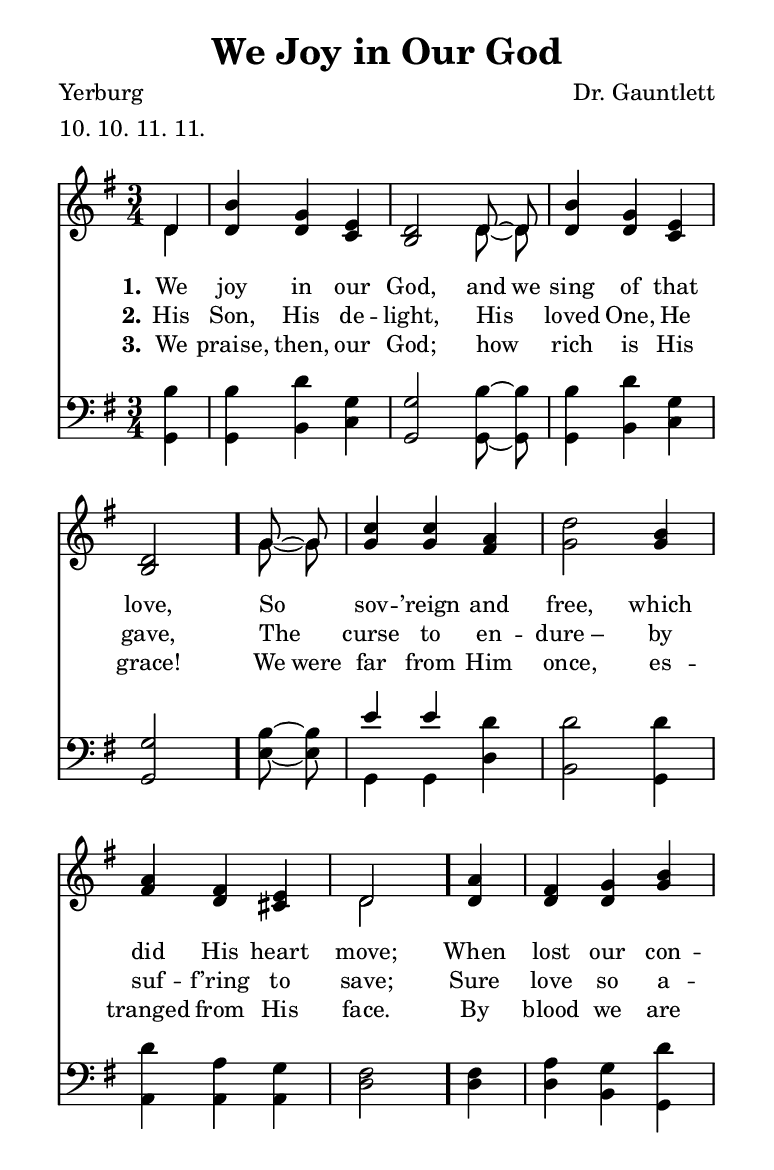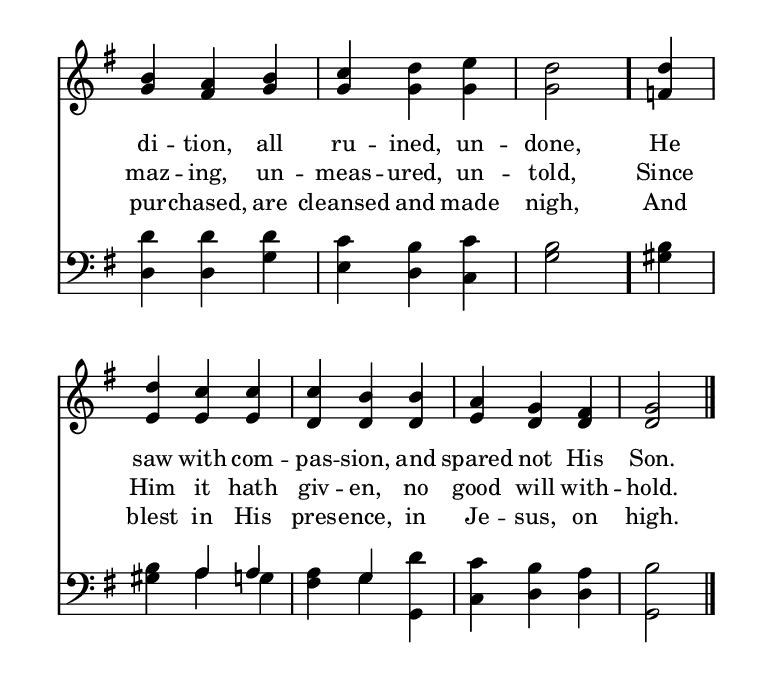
\include "common/global.ily"
\paper {
  \include "common/paper.ily"
  ragged-bottom = ##t
  systems-per-page = #(cond (is-eogsized 2) (#t #f))
  system-count = #(cond (is-eogsized 4) (#t #f))
}

\header{
  hymnnumber = "265"
  title = "We Joy in Our God"
  tunename = "Houghton"
  meter = "10. 10. 11. 11."
  poet = "Yerburg"
  composer = "Dr. Gauntlett"
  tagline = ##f
}

global = {
  \include "common/overrides.ily"
  \override Staff.TimeSignature.style = #'numbered
  \time 3/4
  \override Score.MetronomeMark.transparent = ##t % hide all fermata changes too
  \tempo 4=80
  \key g \major
  \partial 4
  \autoBeamOff
}

notesSoprano = {
\global
\relative c' {

  d4 | b' g e | d2 d8 ~ d | b'4 g e | d2 \eogbreak
  g8 ~ g | c4 c a | d2 b4 | a fis e | d2 \eogbreak
  a'4 | fis g b | b a b | c d e | d2 \eogbreak
  d4 | d c c | c b b | a g fis | g2

  \bar "|."

}
}

notesAlto = {
\global
\relative e' {

  d4 | d d c | b2 d8 ~ d | d4 d c | b2
  g'8 ~ g | g4 g fis | g2 g4 | fis d cis | d2
  d4 | d d g | g fis g | g g g | g2
  f4 | e e e | d d d | e d d | d2

}
}

notesTenor = {
\global
\relative a {

  b4 | b d g, | g2 b8 ~ b | b4 d g, | g2
  b8 ~ b | e4 e d | d2 d4 | d a g | fis2
  fis4 | a g d' | d d d | c b c | b2
  b4 | b a a | a g d' | c b a | b2

}
}

notesBass = {
\global
\relative f, {

  g4 | g b c | g2 g8 ~ g | g4 b c | g2
  e'8 ~ e | g,4 g d' | b2 g4 | a4 a a | d2
  d4 | d b g | d' d g | e d c | g'2
  gis4 | gis a g | fis g g, | c d d | g,2

}
}

wordsA = \lyricmode {
\set stanza = "1."

We joy in our God, \mon and we \moff sing of that love, \bar "."
So sov -- ’reign and free, which did His heart move; \bar "."
When lost our con -- di -- tion, all ru -- ined, un -- done, \bar "."
He saw with com -- pas -- sion, and spared not His Son. \bar "."

}

wordsB = \lyricmode {
\set stanza = "2."

His Son, His de -- light, His loved One, He gave,
The curse to en -- dure_– by suf -- f’ring to save;
Sure love so a -- maz -- ing, un -- meas -- ured, un -- told,
Since Him it hath giv -- en, no good will with -- hold.

}

wordsC = \lyricmode {
\set stanza = "3."

We praise, then, our God; how rich is His grace!
\mon We were \moff far from Him once, es -- tranged from His face.
By blood we are pur -- chased, are cleansed and made nigh,
And blest in His pres -- ence, in Je -- sus, on high.

}

\score {
  \context ChoirStaff <<
    \context Staff = upper <<
      \set Staff.autoBeaming = ##f
      \set ChoirStaff.systemStartDelimiter = #'SystemStartBar
      \set ChoirStaff.printPartCombineTexts = ##f
      \partcombine #'(2 . 11) \notesSoprano \notesAlto
      \context NullVoice = sopranos { \voiceOne << \notesSoprano >> }
      \context Lyrics = one   \lyricsto sopranos \wordsA
      \context Lyrics = two   \lyricsto sopranos \wordsB
      \context Lyrics = three \lyricsto sopranos \wordsC
    >>
    \context Staff = men <<
      \set Staff.autoBeaming = ##f
      \clef bass
      \set ChoirStaff.printPartCombineTexts = ##f
      \partcombine #'(2 . 11) \notesTenor \notesBass
    >>
  >>
  \layout {
    \include "common/layout.ily"
  }
  #(cond ((ly:get-option 'eog-midi-permitted) #{ \midi{
    \include "common/midi.ily"
  } #}))
}

\version "2.19.49"  % necessary for upgrading to future LilyPond versions.

% vi:set et ts=2 sw=2 ai nocindent syntax=lilypond:
